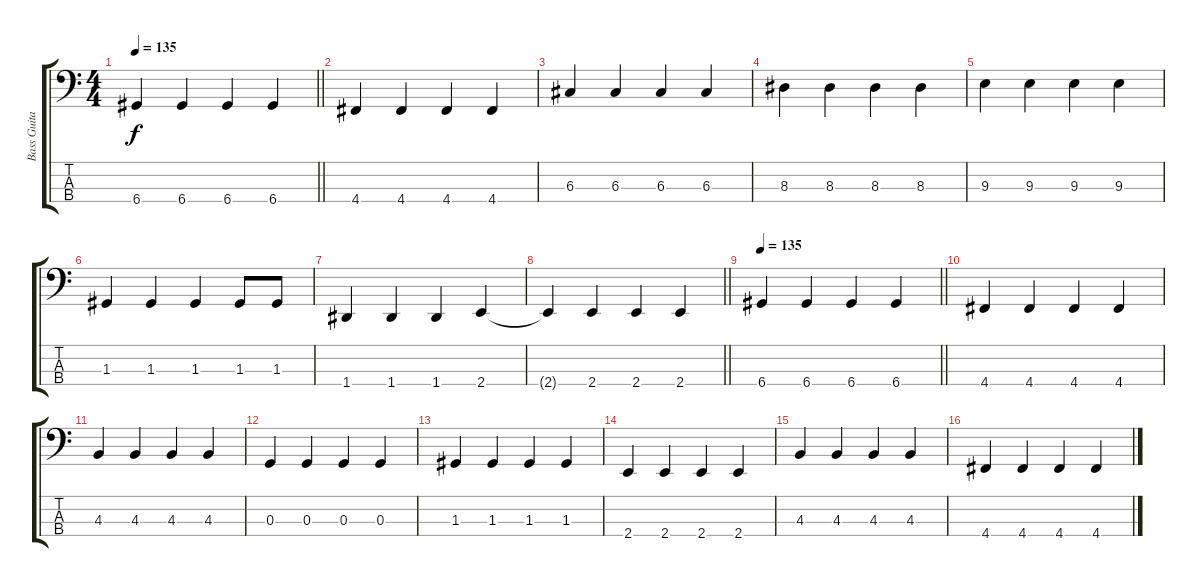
\track ("Bass Guitar" "Bass Guita") {instrument electricbassfinger}
\staff {score tabs}
\tuning (F2 C2 G1 D1) {hide}
\ts (4 4)
\tempo 135
\clef f4
\barLineRight lightlight
\ks c
6.4.4{dy f} 6.4.4 6.4.4 6.4.4 |
4.4.4 4.4.4 4.4.4 4.4.4 |
6.3.4 6.3.4 6.3.4 6.3.4 |
8.3.4 8.3.4 8.3.4 8.3.4 |
9.3.4 9.3.4 9.3.4 9.3.4 |
1.3.4 1.3.4 1.3.4 1.3.8 1.3.8 |
1.4.4 1.4.4 1.4.4 2.4.4 |
\barLineRight lightlight
2.4{t}.4 2.4.4 2.4.4 2.4.4 |
\tempo 135
\barLineRight lightlight
6.4.4 6.4.4 6.4.4 6.4.4 |
4.4.4 4.4.4 4.4.4 4.4.4 |
4.3.4 4.3.4 4.3.4 4.3.4 |
0.3.4 0.3.4 0.3.4 0.3.4 |
1.3.4 1.3.4 1.3.4 1.3.4 |
2.4.4 2.4.4 2.4.4 2.4.4 |
4.3.4 4.3.4 4.3.4 4.3.4 |
4.4.4 4.4.4 4.4.4 4.4.4
